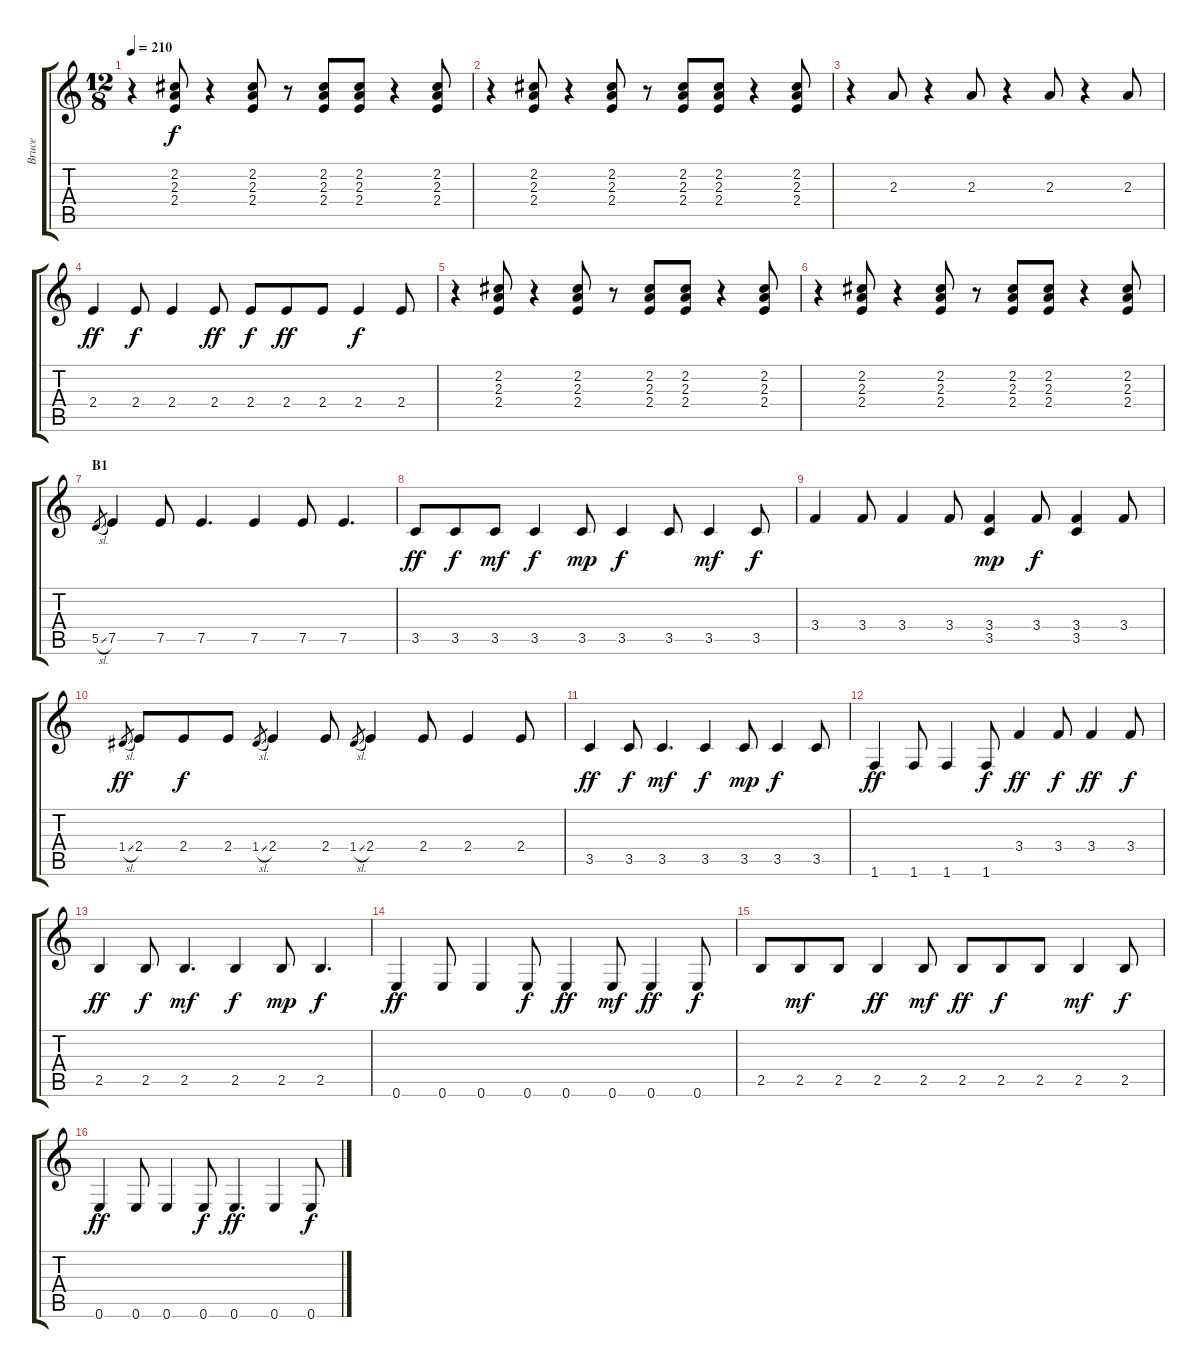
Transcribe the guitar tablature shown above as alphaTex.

\track ("Bruce" "Bruce") {instrument acousticguitarsteel}
\staff {score tabs}
\tuning (E4 B3 G3 D3 A2 E2) {hide}
\ts (12 8)
\tempo 210
\clef g2
\ks c
r.4{dy f} (2.2 2.3 2.4).8 r.4 (2.2 2.3 2.4).8 r.8 (2.2 2.3 2.4).8 (2.2 2.3 2.4).8 r.4 (2.2 2.3 2.4).8 |
r.4 (2.2 2.3 2.4).8 r.4 (2.2 2.3 2.4).8 r.8 (2.2 2.3 2.4).8 (2.2 2.3 2.4).8 r.4 (2.2 2.3 2.4).8 |
r.4 2.3.8 r.4 2.3.8 r.4 2.3.8 r.4 2.3.8 |
2.4.4{dy ff} 2.4.8{dy f} 2.4.4 2.4.8{dy ff} 2.4.8{dy f} 2.4.8{dy ff} 2.4.8 2.4.4{dy f} 2.4.8 |
r.4 (2.2 2.3 2.4).8 r.4 (2.2 2.3 2.4).8 r.8 (2.2 2.3 2.4).8 (2.2 2.3 2.4).8 r.4 (2.2 2.3 2.4).8 |
r.4 (2.2 2.3 2.4).8 r.4 (2.2 2.3 2.4).8 r.8 (2.2 2.3 2.4).8 (2.2 2.3 2.4).8 r.4 (2.2 2.3 2.4).8 |
\section ("" "B1")
5.5{sl}.8{gr} 7.5.4{volume 14 instrument electricguitarmuted} 7.5.8 7.5.4{d} 7.5.4 7.5.8 7.5.4{d} |
3.5.8{dy ff} 3.5.8{dy f} 3.5.8{dy mf} 3.5.4{dy f} 3.5.8{dy mp} 3.5.4{dy f} 3.5.8 3.5.4{dy mf} 3.5.8{dy f} |
3.4.4 3.4.8 3.4.4 3.4.8 (3.4 3.5).4{dy mp} 3.4.8{dy f} (3.4 3.5).4 3.4.8 |
1.4{sl}.8{gr dy ff} 2.4.8 2.4.8{dy f} 2.4.8 1.4{sl}.8{gr} 2.4.4 2.4.8 1.4{sl}.8{gr} 2.4.4 2.4.8 2.4.4 2.4.8 |
3.5.4{dy ff} 3.5.8{dy f} 3.5.4{d dy mf} 3.5.4{dy f} 3.5.8{dy mp} 3.5.4{dy f} 3.5.8 |
1.6.4{dy ff} 1.6.8 1.6.4 1.6.8{dy f} 3.4.4{dy ff} 3.4.8{dy f} 3.4.4{dy ff} 3.4.8{dy f} |
2.5.4{dy ff} 2.5.8{dy f} 2.5.4{d dy mf} 2.5.4{dy f} 2.5.8{dy mp} 2.5.4{d dy f} |
0.6.4{dy ff} 0.6.8 0.6.4 0.6.8{dy f} 0.6.4{dy ff} 0.6.8{dy mf} 0.6.4{dy ff} 0.6.8{dy f} |
2.5.8 2.5.8{dy mf} 2.5.8 2.5.4{dy ff} 2.5.8{dy mf} 2.5.8{dy ff} 2.5.8{dy f} 2.5.8 2.5.4{dy mf} 2.5.8{dy f} |
0.6.4{dy ff} 0.6.8 0.6.4 0.6.8{dy f} 0.6.4{d dy ff} 0.6.4 0.6.8{dy f}
